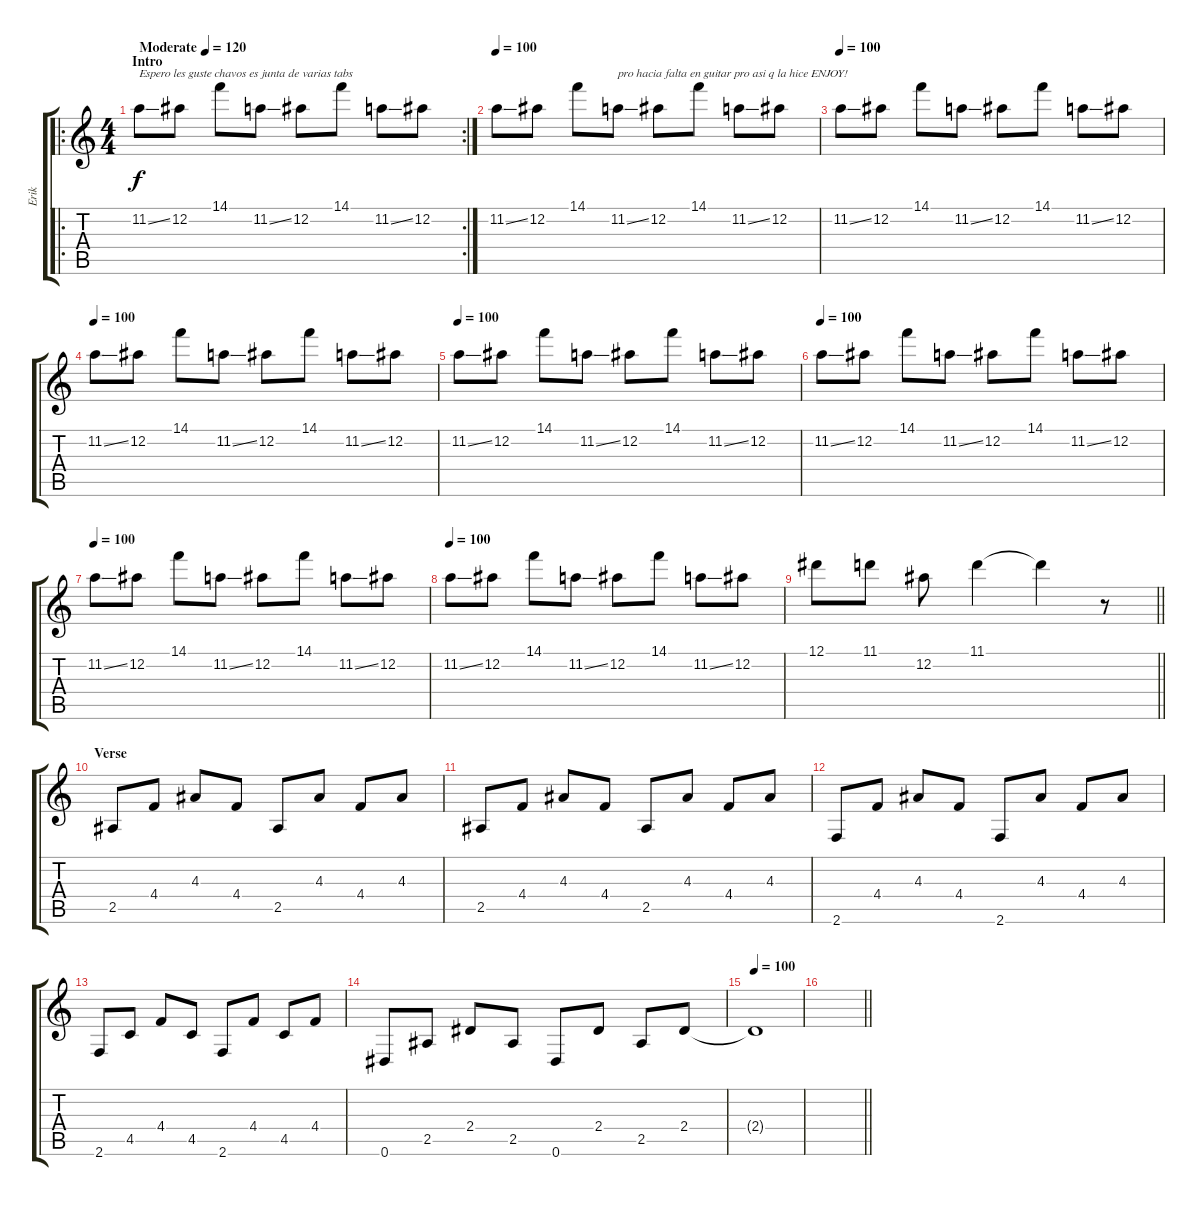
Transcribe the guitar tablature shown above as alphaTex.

\track ("Erik" "Erik") {instrument distortionguitar}
\staff {score tabs}
\tuning (Eb4 Bb3 Gb3 Db3 Ab2 Eb2) {hide}
\ro
\rc 2
\ts (4 4)
\section ("" "Intro")
\tempo (120 "Moderate")
\tempo 100
\tempo (120 "Moderate")
\clef g2
\ks c
11.2{ss}.8{txt "Espero les guste chavos es junta de varias tabs " dy f instrument electricguitarclean} 12.2.8 14.1.8 11.2{ss}.8{instrument electricguitarclean} 12.2.8 14.1.8 11.2{ss}.8 12.2.8 |
\tempo 100
11.2{ss}.8{instrument distortionguitar} 12.2.8 14.1.8 11.2{ss}.8{txt "pro hacia falta en guitar pro asi q la hice ENJOY!" instrument distortionguitar} 12.2.8 14.1.8 11.2{ss}.8 12.2.8 |
\tempo 100
11.2{ss}.8{instrument distortionguitar} 12.2.8 14.1.8 11.2{ss}.8{instrument distortionguitar} 12.2.8 14.1.8 11.2{ss}.8 12.2.8 |
\tempo 100
11.2{ss}.8{txt "" instrument distortionguitar} 12.2.8 14.1.8 11.2{ss}.8{instrument distortionguitar} 12.2.8 14.1.8 11.2{ss}.8 12.2.8 |
\tempo 100
11.2{ss}.8{instrument distortionguitar} 12.2.8 14.1.8 11.2{ss}.8{instrument distortionguitar} 12.2.8 14.1.8 11.2{ss}.8 12.2.8 |
\tempo 100
11.2{ss}.8{instrument distortionguitar} 12.2.8 14.1.8 11.2{ss}.8{instrument distortionguitar} 12.2.8 14.1.8 11.2{ss}.8 12.2.8 |
\tempo 100
11.2{ss}.8{instrument distortionguitar} 12.2.8 14.1.8 11.2{ss}.8{instrument distortionguitar} 12.2.8 14.1.8 11.2{ss}.8 12.2.8 |
\tempo 100
11.2{ss}.8{instrument distortionguitar} 12.2.8 14.1.8 11.2{ss}.8{instrument distortionguitar} 12.2.8 14.1.8 11.2{ss}.8 12.2.8 |
\barLineRight lightlight
12.1.8 11.1.8 12.2.8 11.1.4{volume 11} 11.1{t}.4 r.8 |
\section ("" "Verse")
2.5.8{volume 10 instrument electricguitarclean} 4.4.8 4.3.8 4.4.8 2.5.8 4.3.8 4.4.8 4.3.8 |
2.5.8{volume 10 instrument electricguitarclean} 4.4.8 4.3.8 4.4.8 2.5.8 4.3.8 4.4.8 4.3.8 |
2.6.8 4.4.8 4.3.8 4.4.8 2.6.8 4.3.8 4.4.8 4.3.8 |
2.6.8 4.5.8 4.4.8 4.5.8 2.6.8 4.4.8 4.5.8 4.4.8 |
0.6.8 2.5.8 2.4.8 2.5.8 0.6.8 2.4.8 2.5.8 2.4.8 |
\tempo 100
2.4{t}.1 |
\barLineRight lightlight
